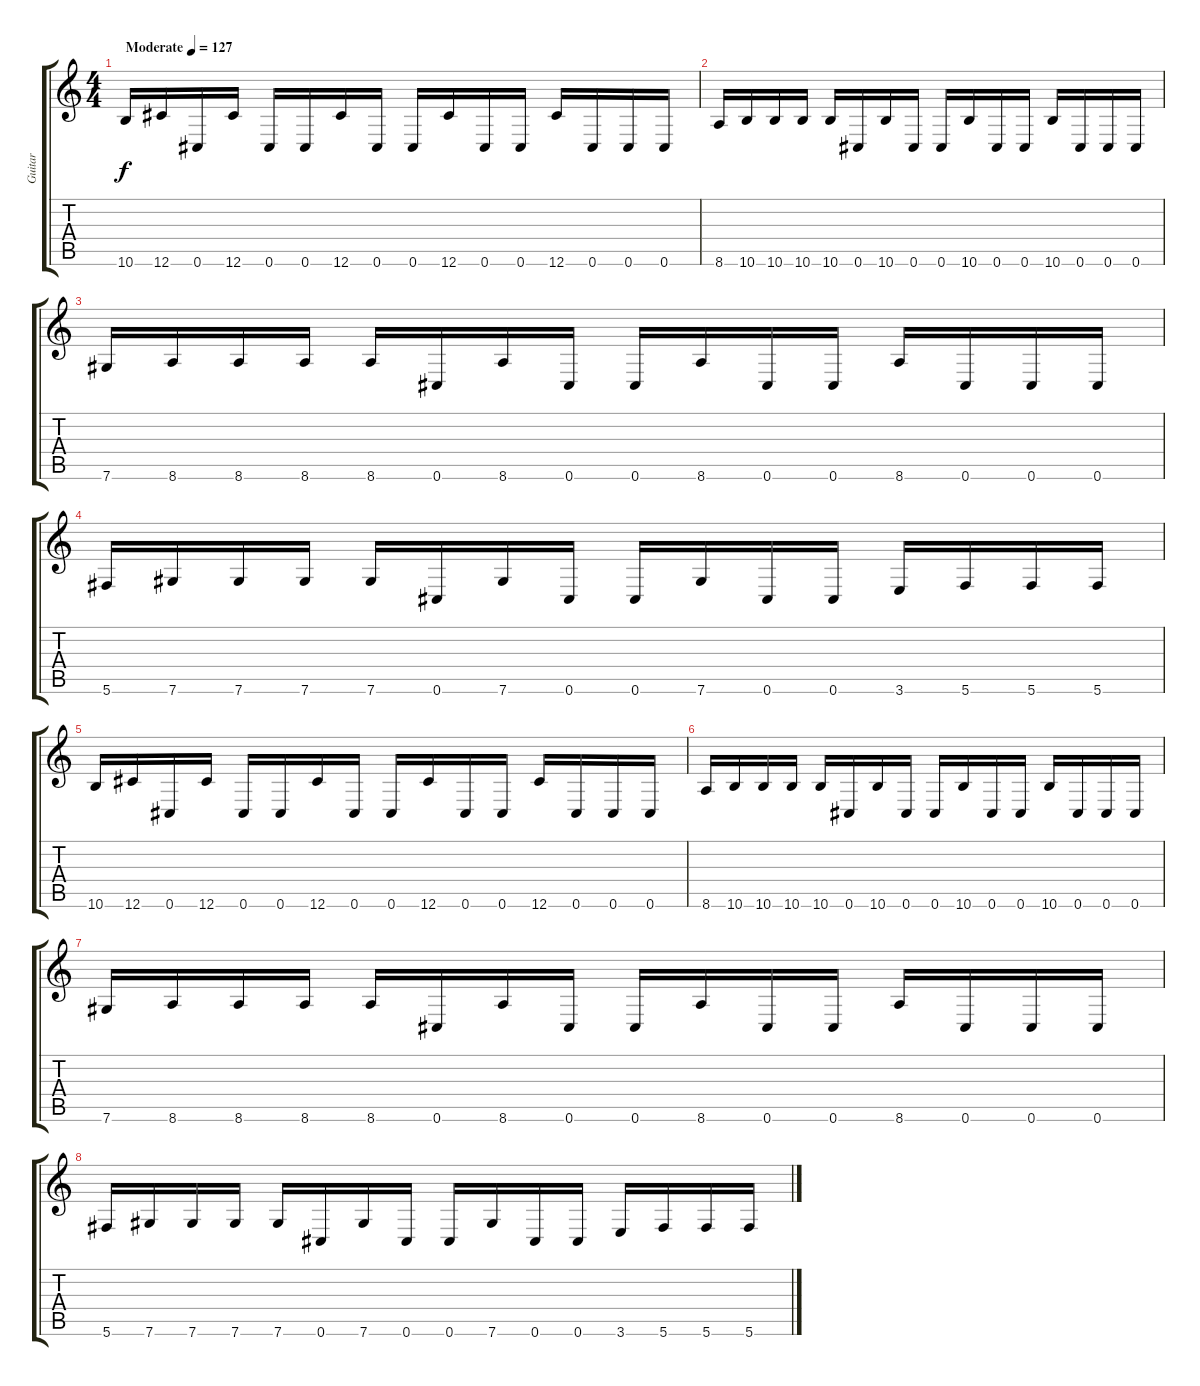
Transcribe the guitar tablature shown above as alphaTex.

\track ("Guitar " "Guitar ") {instrument overdrivenguitar}
\staff {score tabs}
\tuning (Eb4 Bb3 Gb3 Db3 Ab2 Db2) {hide}
\ts (4 4)
\tempo (127 "Moderate")
\clef g2
\ks c
10.6.16{dy f instrument overdrivenguitar} 12.6.16 0.6.16 12.6.16 0.6.16 0.6.16 12.6.16 0.6.16 0.6.16 12.6.16 0.6.16 0.6.16 12.6.16 0.6.16 0.6.16 0.6.16 |
8.6.16 10.6.16 10.6.16 10.6.16 10.6.16 0.6.16 10.6.16 0.6.16 0.6.16 10.6.16 0.6.16 0.6.16 10.6.16 0.6.16 0.6.16 0.6.16 |
7.6.16 8.6.16 8.6.16 8.6.16 8.6.16 0.6.16 8.6.16 0.6.16 0.6.16 8.6.16 0.6.16 0.6.16 8.6.16 0.6.16 0.6.16 0.6.16 |
5.6.16 7.6.16 7.6.16 7.6.16 7.6.16 0.6.16 7.6.16 0.6.16 0.6.16 7.6.16 0.6.16 0.6.16 3.6.16 5.6.16 5.6.16 5.6.16 |
10.6.16 12.6.16 0.6.16 12.6.16 0.6.16 0.6.16 12.6.16 0.6.16 0.6.16 12.6.16 0.6.16 0.6.16 12.6.16 0.6.16 0.6.16 0.6.16 |
8.6.16 10.6.16 10.6.16 10.6.16 10.6.16 0.6.16 10.6.16 0.6.16 0.6.16 10.6.16 0.6.16 0.6.16 10.6.16 0.6.16 0.6.16 0.6.16 |
7.6.16 8.6.16 8.6.16 8.6.16 8.6.16 0.6.16 8.6.16 0.6.16 0.6.16 8.6.16 0.6.16 0.6.16 8.6.16 0.6.16 0.6.16 0.6.16 |
5.6.16 7.6.16 7.6.16 7.6.16 7.6.16 0.6.16 7.6.16 0.6.16 0.6.16 7.6.16 0.6.16 0.6.16 3.6.16 5.6.16 5.6.16 5.6.16
